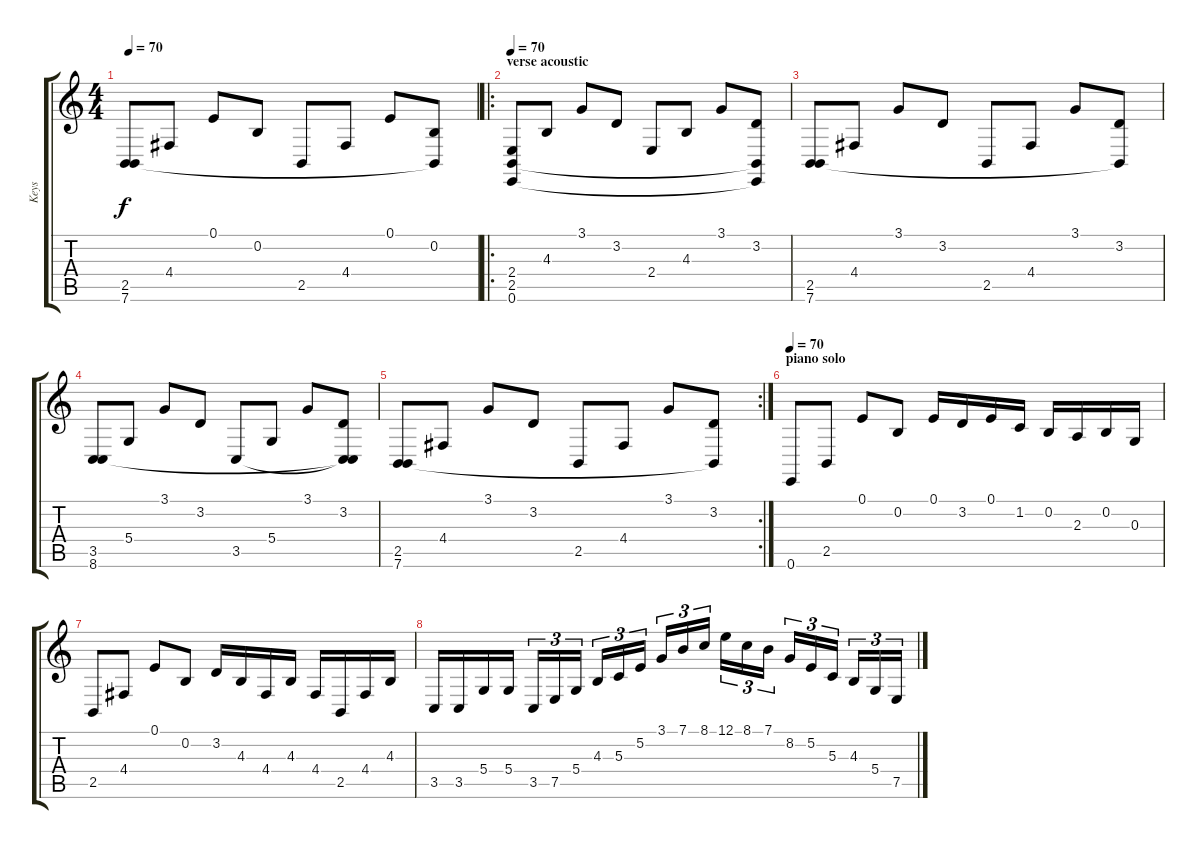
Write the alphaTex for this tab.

\track ("Keys" "Keys") {instrument lead2sawtooth}
\staff {score tabs}
\tuning (E4 B3 G3 D3 A2 E2) {hide}
\ts (4 4)
\tempo 70
\clef g2
\ks c
(2.5 7.6).8{dy f} 4.4.8 0.1.8 0.2.8 2.5.8 4.4.8 0.1.8 (0.2 7.6{t}).8 |
\ro
\section ("" "verse acoustic")
\tempo 70
(2.4 2.5 0.6).8{volume 15 instrument acousticgrandpiano} 4.3.8 3.1.8 3.2.8 2.4.8 4.3.8 3.1.8 (3.2 2.5{t} 0.6{t}).8 |
(2.5 7.6).8 4.4.8 3.1.8 3.2.8 2.5.8 4.4.8 3.1.8 (3.2 7.6{t}).8 |
(3.5 8.6).8 5.4.8 3.1.8 3.2.8 3.5.8 5.4.8 3.1.8 (3.2 3.5{t} 8.6{t}).8 |
\rc 2
(2.5 7.6).8 4.4.8 3.1.8 3.2.8 2.5.8 4.4.8 3.1.8 (3.2 7.6{t}).8 |
\section ("" "piano solo")
\tempo 70
0.6.8{volume 14 instrument acousticgrandpiano} 2.5.8 0.1.8 0.2.8 0.1.16 3.2.16 0.1.16 1.2.16 0.2.16 2.3.16 0.2.16 0.3.16 |
2.5.8 4.4.8 0.1.8 0.2.8 3.2.16 4.3.16 4.4.16 4.3.16 4.4.16 2.5.16 4.4.16 4.3.16 |
3.5.16 3.5.16 5.4.16 5.4.16 3.5.16{tu (3 2)} 7.5.16{tu (3 2)} 5.4.16{tu (3 2)} 4.3.16{tu (3 2)} 5.3.16{tu (3 2)} 5.2.16{tu (3 2)} 3.1.16{tu (3 2)} 7.1.16{tu (3 2)} 8.1.16{tu (3 2)} 12.1.16{tu (3 2)} 8.1.16{tu (3 2)} 7.1.16{tu (3 2)} 8.2.16{tu (3 2)} 5.2.16{tu (3 2)} 5.3.16{tu (3 2)} 4.3.16{tu (3 2)} 5.4.16{tu (3 2)} 7.5.16{tu (3 2)}
